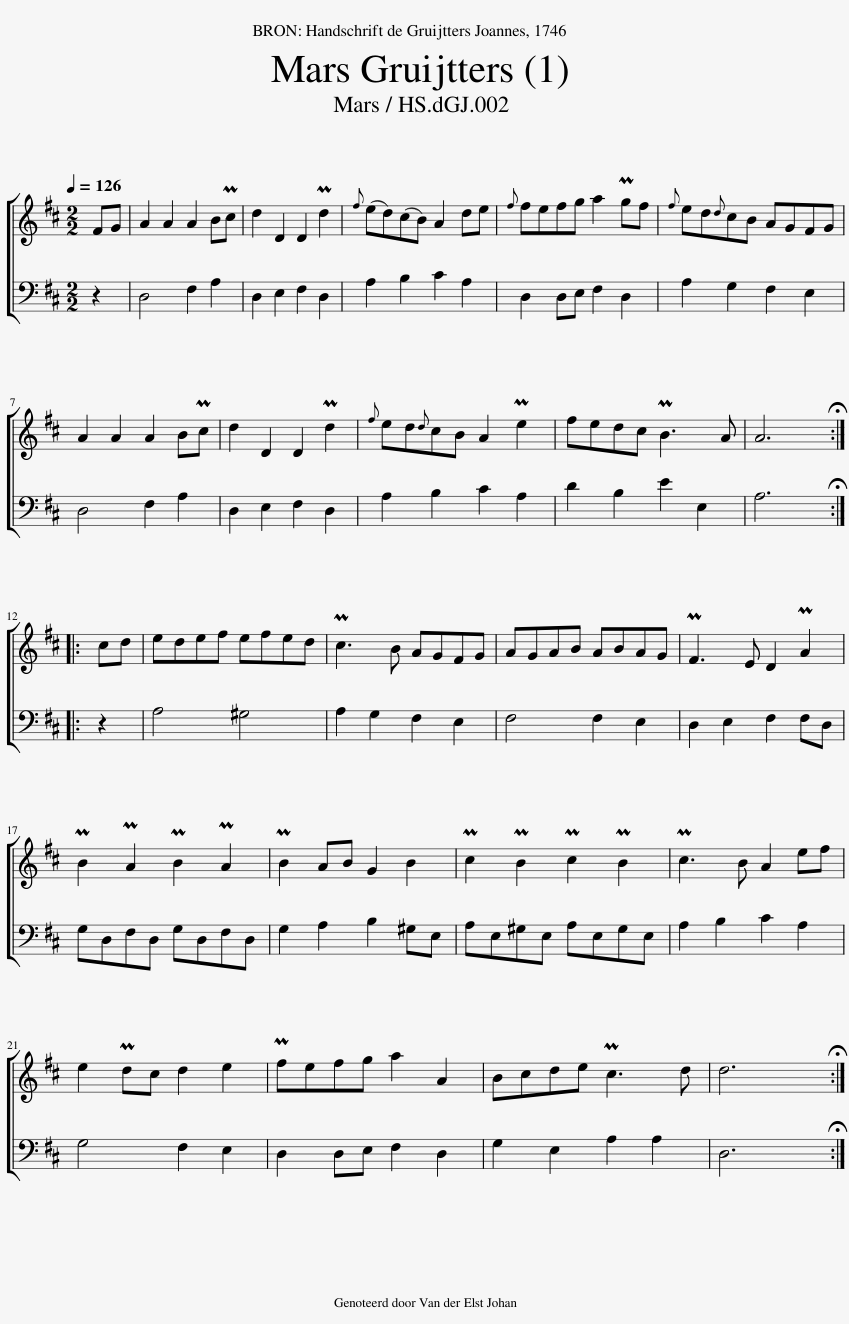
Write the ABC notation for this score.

X:1
%%score [ 1 2 ]
L:1/8
Q:1/4=126
M:2/2
I:linebreak $
K:D
V:1 treble
V:2 bass
V:1
 FG | A2 A2 A2 BPc | d2 D2 D2 Pd2 |{f} (ed)(cB) A2 de |{f} fefg a2 Pgf | %5
{f} ed{d}cB AGFG |$ A2 A2 A2 BPc | d2 D2 D2 Pd2 |{f} ed{d}cB A2 Pe2 | fedc PB3 A | %10
 A6 ::$ cd | edef efed | Pc3 B AGFG | AGAB ABAG | %15
 PF3 E D2 PA2 |$ PB2 PA2 PB2 PA2 | PB2 AB G2 B2 | Pc2 PB2 Pc2 PB2 | Pc3 B A2 ef |$ %20
 e2 Pdc d2 e2 | Pfefg a2 A2 | Bcde Pc3 d | d6 :| %24
V:2
 z2 | D,4 F,2 A,2 | D,2 E,2 F,2 D,2 | A,2 B,2 C2 A,2 | D,2 D,E, F,2 D,2 | %5
 A,2 G,2 F,2 E,2 |$ D,4 F,2 A,2 | D,2 E,2 F,2 D,2 | A,2 B,2 C2 A,2 | D2 B,2 E2 E,2 | %10
 A,6 ::$ z2 | A,4 ^G,4 | A,2 G,2 F,2 E,2 | F,4 F,2 E,2 | %15
 D,2 E,2 F,2 F,D, |$ G,D,F,D, G,D,F,D, | G,2 A,2 B,2 ^G,E, | A,E,^G,E, A,E,G,E, | A,2 B,2 C2 A,2 |$ %20
 G,4 F,2 E,2 | D,2 D,E, F,2 D,2 | G,2 E,2 A,2 A,2 | D,6 :| %24
